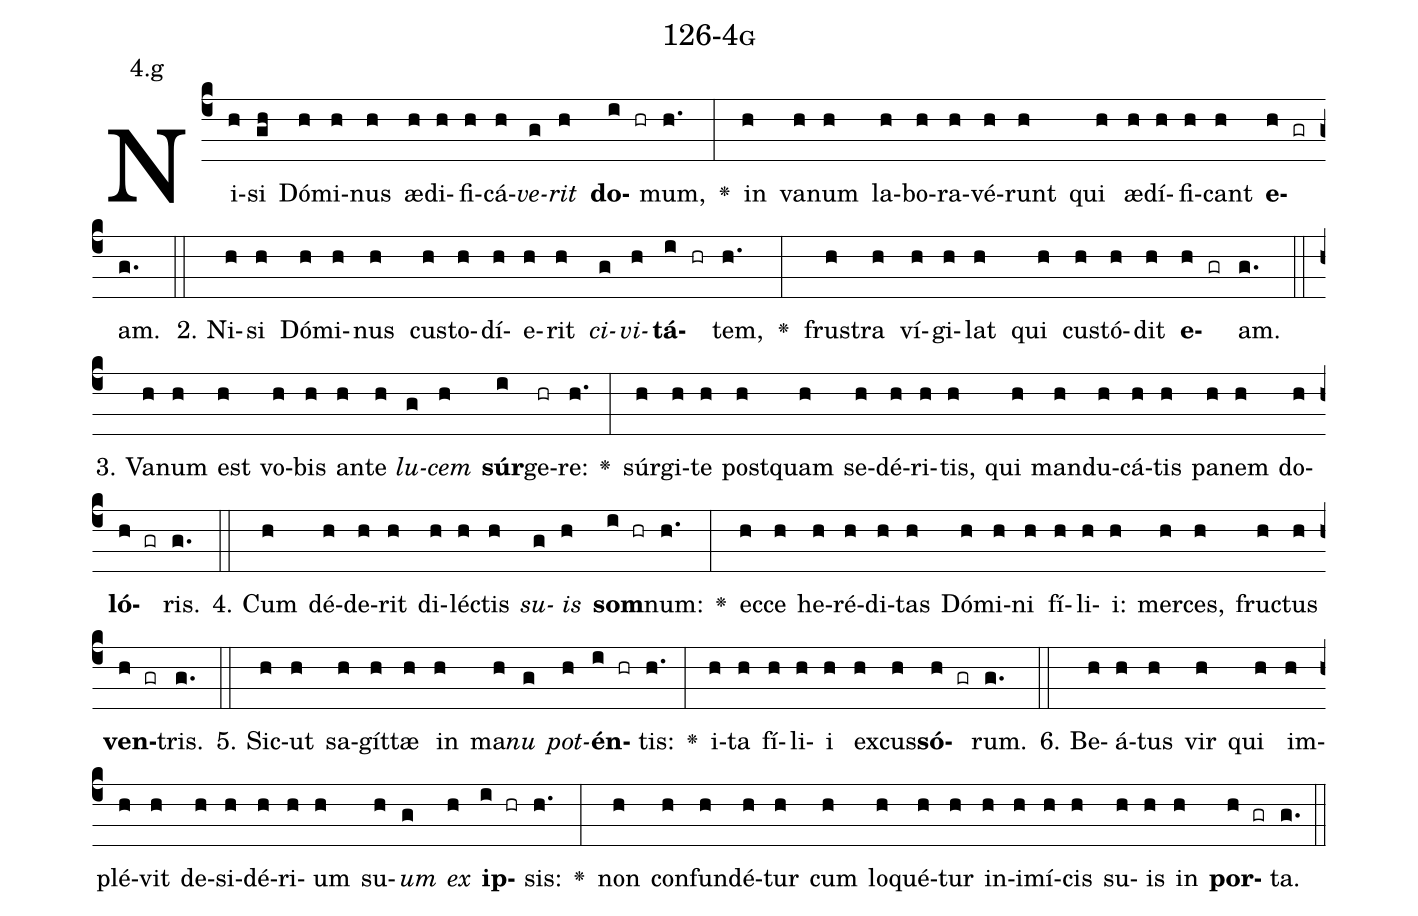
name: 126-4g;
annotation: 4.g;
%%
(c4)Ni(h)si(gh) Dó(h)mi(h)nus(h) æ(h)di(h)fi(h)cá(h)<i>ve</i>(g)<i>rit</i>(h) <b>do</b>(i hr)mum,(h.) <v>\greheightstar</v>(:) in(h) va(h)num(h) la(h)bo(h)ra(h)vé(h)runt(h) qui(h) æ(h)dí(h)fi(h)cant(h) <b>e</b>(h gr)am.(g.) (::)
2. Ni(h)si(h) Dó(h)mi(h)nus(h) cus(h)to(h)dí(h)e(h)rit(h) <i>ci</i>(g)<i>vi</i>(h)<b>tá</b>(i hr)tem,(h.) <v>\greheightstar</v>(:) frus(h)tra(h) ví(h)gi(h)lat(h) qui(h) cus(h)tó(h)dit(h) <b>e</b>(h gr)am.(g.) (::)
3. Va(h)num(h) est(h) vo(h)bis(h) an(h)te(h) <i>lu</i>(g)<i>cem</i>(h) <b>súr</b>(i)ge(hr)re:(h.) <v>\greheightstar</v>(:) súr(h)gi(h)te(h) post(h)quam(h) se(h)dé(h)ri(h)tis,(h) qui(h) man(h)du(h)cá(h)tis(h) pa(h)nem(h) do(h)<b>ló</b>(h gr)ris.(g.) (::)
4. Cum(h) dé(h)de(h)rit(h) di(h)léc(h)tis(h) <i>su</i>(g)<i>is</i>(h) <b>som</b>(i hr)num:(h.) <v>\greheightstar</v>(:) ec(h)ce(h) he(h)ré(h)di(h)tas(h) Dó(h)mi(h)ni(h) fí(h)li(h)i:(h) mer(h)ces,(h) fruc(h)tus(h) <b>ven</b>(h gr)tris.(g.) (::)
5. Sic(h)ut(h) sa(h)gít(h)tæ(h) in(h) ma(h)<i>nu</i>(g) <i>pot</i>(h)<b>én</b>(i hr)tis:(h.) <v>\greheightstar</v>(:) i(h)ta(h) fí(h)li(h)i(h) ex(h)cus(h)<b>só</b>(h gr)rum.(g.) (::)
6. Be(h)á(h)tus(h) vir(h) qui(h) im(h)plé(h)vit(h) de(h)si(h)dé(h)ri(h)um(h) su(h)<i>um</i>(g) <i>ex</i>(h) <b>ip</b>(i hr)sis:(h.) <v>\greheightstar</v>(:) non(h) con(h)fun(h)dé(h)tur(h) cum(h) lo(h)qué(h)tur(h) in(h)i(h)mí(h)cis(h) su(h)is(h) in(h) <b>por</b>(h gr)ta.(g.) (::)
